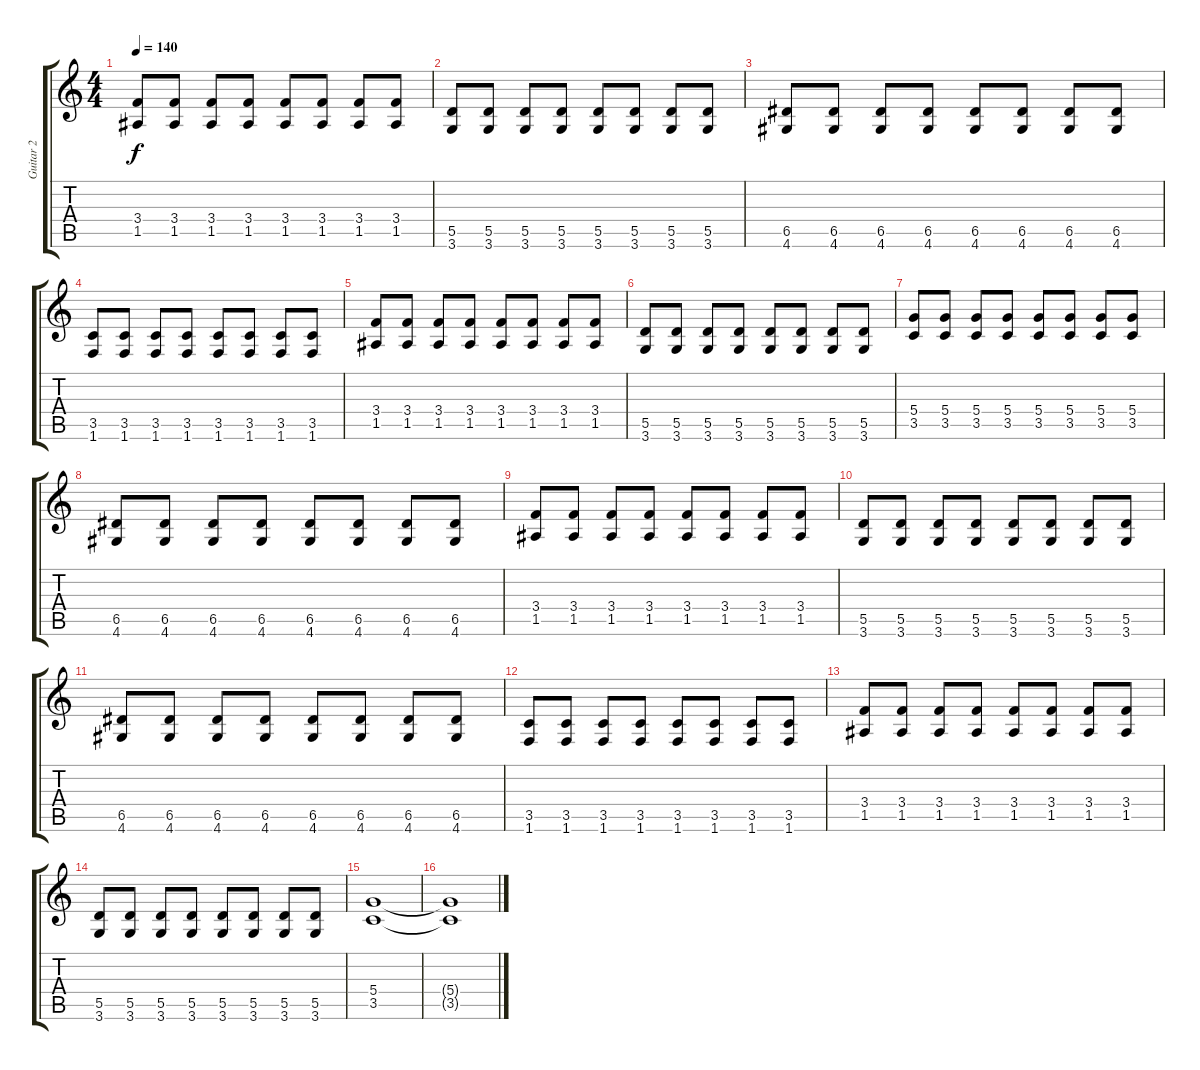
\track ("Guitar 2" "Guitar 2") {instrument distortionguitar}
\staff {score tabs}
\tuning (E4 B3 G3 D3 A2 E2) {hide}
\ts (4 4)
\tempo 140
\clef g2
\ks c
(3.4 1.5).8{dy f} (3.4 1.5).8 (3.4 1.5).8 (3.4 1.5).8 (3.4 1.5).8 (3.4 1.5).8 (3.4 1.5).8 (3.4 1.5).8 |
(5.5 3.6).8 (5.5 3.6).8 (5.5 3.6).8 (5.5 3.6).8 (5.5 3.6).8 (5.5 3.6).8 (5.5 3.6).8 (5.5 3.6).8 |
(6.5 4.6).8 (6.5 4.6).8 (6.5 4.6).8 (6.5 4.6).8 (6.5 4.6).8 (6.5 4.6).8 (6.5 4.6).8 (6.5 4.6).8 |
(3.5 1.6).8 (3.5 1.6).8 (3.5 1.6).8 (3.5 1.6).8 (3.5 1.6).8 (3.5 1.6).8 (3.5 1.6).8 (3.5 1.6).8 |
(3.4 1.5).8 (3.4 1.5).8 (3.4 1.5).8 (3.4 1.5).8 (3.4 1.5).8 (3.4 1.5).8 (3.4 1.5).8 (3.4 1.5).8 |
(5.5 3.6).8 (5.5 3.6).8 (5.5 3.6).8 (5.5 3.6).8 (5.5 3.6).8 (5.5 3.6).8 (5.5 3.6).8 (5.5 3.6).8 |
(5.4 3.5).8 (5.4 3.5).8 (5.4 3.5).8 (5.4 3.5).8 (5.4 3.5).8 (5.4 3.5).8 (5.4 3.5).8 (5.4 3.5).8 |
(6.5 4.6).8 (6.5 4.6).8 (6.5 4.6).8 (6.5 4.6).8 (6.5 4.6).8 (6.5 4.6).8 (6.5 4.6).8 (6.5 4.6).8 |
(3.4 1.5).8 (3.4 1.5).8 (3.4 1.5).8 (3.4 1.5).8 (3.4 1.5).8 (3.4 1.5).8 (3.4 1.5).8 (3.4 1.5).8 |
(5.5 3.6).8 (5.5 3.6).8 (5.5 3.6).8 (5.5 3.6).8 (5.5 3.6).8 (5.5 3.6).8 (5.5 3.6).8 (5.5 3.6).8 |
(6.5 4.6).8 (6.5 4.6).8 (6.5 4.6).8 (6.5 4.6).8 (6.5 4.6).8 (6.5 4.6).8 (6.5 4.6).8 (6.5 4.6).8 |
(3.5 1.6).8 (3.5 1.6).8 (3.5 1.6).8 (3.5 1.6).8 (3.5 1.6).8 (3.5 1.6).8 (3.5 1.6).8 (3.5 1.6).8 |
(3.4 1.5).8 (3.4 1.5).8 (3.4 1.5).8 (3.4 1.5).8 (3.4 1.5).8 (3.4 1.5).8 (3.4 1.5).8 (3.4 1.5).8 |
(5.5 3.6).8 (5.5 3.6).8 (5.5 3.6).8 (5.5 3.6).8 (5.5 3.6).8 (5.5 3.6).8 (5.5 3.6).8 (5.5 3.6).8 |
(5.4 3.5).1 |
(5.4{t} 3.5{t}).1
